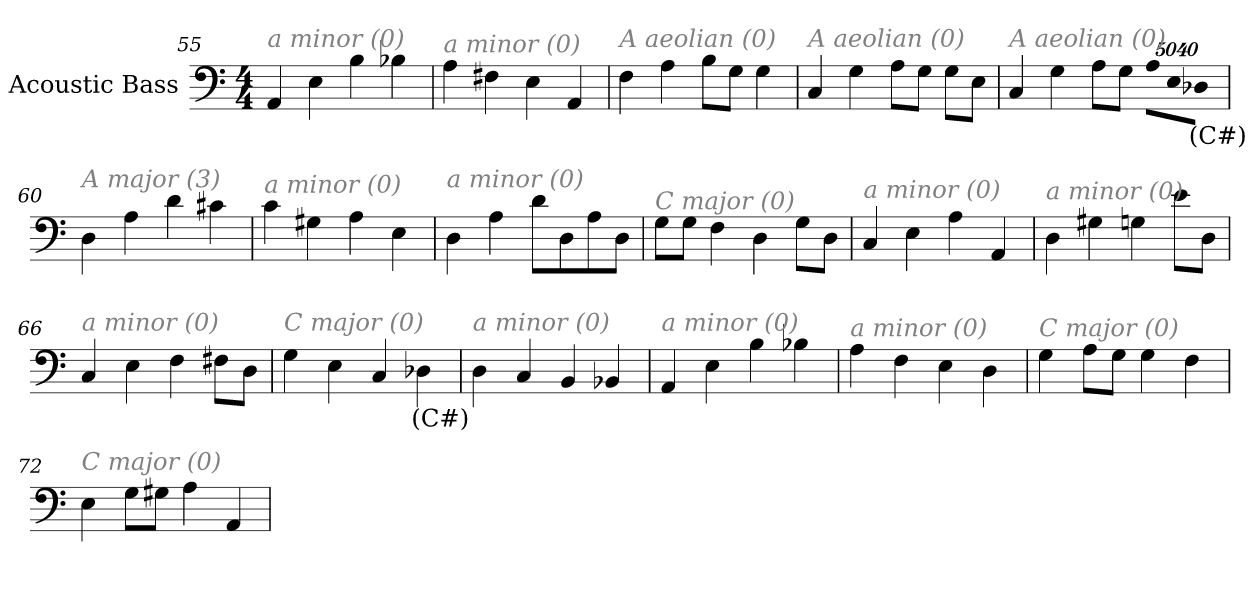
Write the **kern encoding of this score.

**kern	**text
*part1	*part1
*staff1	*staff1
*I"Acoustic Bass	*
*clefF4	*
*ITrd7c12	*
*k[]	*
*C:	*
*M4/4	*
=55	=55
!LO:TX:i:color=#808080:t=a minor (0)	!
4AAA	.
4EE	.
4BB	.
4BB-X	.
=56	=56
!LO:TX:i:color=#808080:t=a minor (0)	!
4AA	.
4FF#X	.
4EE	.
4AAA	.
=57	=57
!LO:TX:i:color=#808080:t=A aeolian (0)	!
4FF	.
4AA	.
8BBL	.
8GGJ	.
4GG	.
=58	=58
!LO:TX:i:color=#808080:t=A aeolian (0)	!
4CC	.
4GG	.
8AAL	.
8GGJ	.
8GGL	.
8EEJ	.
=59	=59
!LO:TX:i:color=#808080:t=A aeolian (0)	!
4CC	.
4GG	.
8AAL	.
8GGJ	.
!LO:N:vis=8	!
40320%3347AAL	.
!LO:N:vis=8	!
40320%3347EE	.
!LO:N:vis=8	!
40320%3347DD-XiJ	(C#)
=60	=60
!LO:TX:i:color=#808080:t=A major (3)	!
4DD	.
4AA	.
4D	.
4C#X	.
=61	=61
!LO:TX:i:color=#808080:t=a minor (0)	!
4C	.
4GG#X	.
4AA	.
4EE	.
=62	=62
!LO:TX:i:color=#808080:t=a minor (0)	!
4DD	.
4AA	.
8DL	.
8DD	.
8AA	.
8DDJ	.
=63	=63
!LO:TX:i:color=#808080:t=C major (0)	!
8GGL	.
8GGJ	.
4FF	.
4DD	.
8GGL	.
8DDJ	.
=64	=64
!LO:TX:i:color=#808080:t=a minor (0)	!
4CC	.
4EE	.
4AA	.
4AAA	.
=65	=65
!LO:TX:i:color=#808080:t=a minor (0)	!
4DD	.
4GG#X	.
4GGn	.
8EL	.
8DDJ	.
=66	=66
!LO:TX:i:color=#808080:t=a minor (0)	!
4CC	.
4EE	.
4FF	.
8FF#XL	.
8DDJ	.
=67	=67
!LO:TX:i:color=#808080:t=C major (0)	!
4GG	.
4EE	.
4CC	.
4DD-Xi	(C#)
=68	=68
!LO:TX:i:color=#808080:t=a minor (0)	!
4DD	.
4CC	.
4BBB	.
4BBB-X	.
=69	=69
!LO:TX:i:color=#808080:t=a minor (0)	!
4AAA	.
4EE	.
4BB	.
4BB-X	.
=70	=70
!LO:TX:i:color=#808080:t=a minor (0)	!
4AA	.
4FF	.
4EE	.
4DD	.
=71	=71
!LO:TX:i:color=#808080:t=C major (0)	!
4GG	.
8AAL	.
8GGJ	.
4GG	.
4FF	.
=72	=72
!LO:TX:i:color=#808080:t=C major (0)	!
4EE	.
8GGL	.
8GG#XJ	.
4AA	.
4AAA	.
=	=
*-	*-
